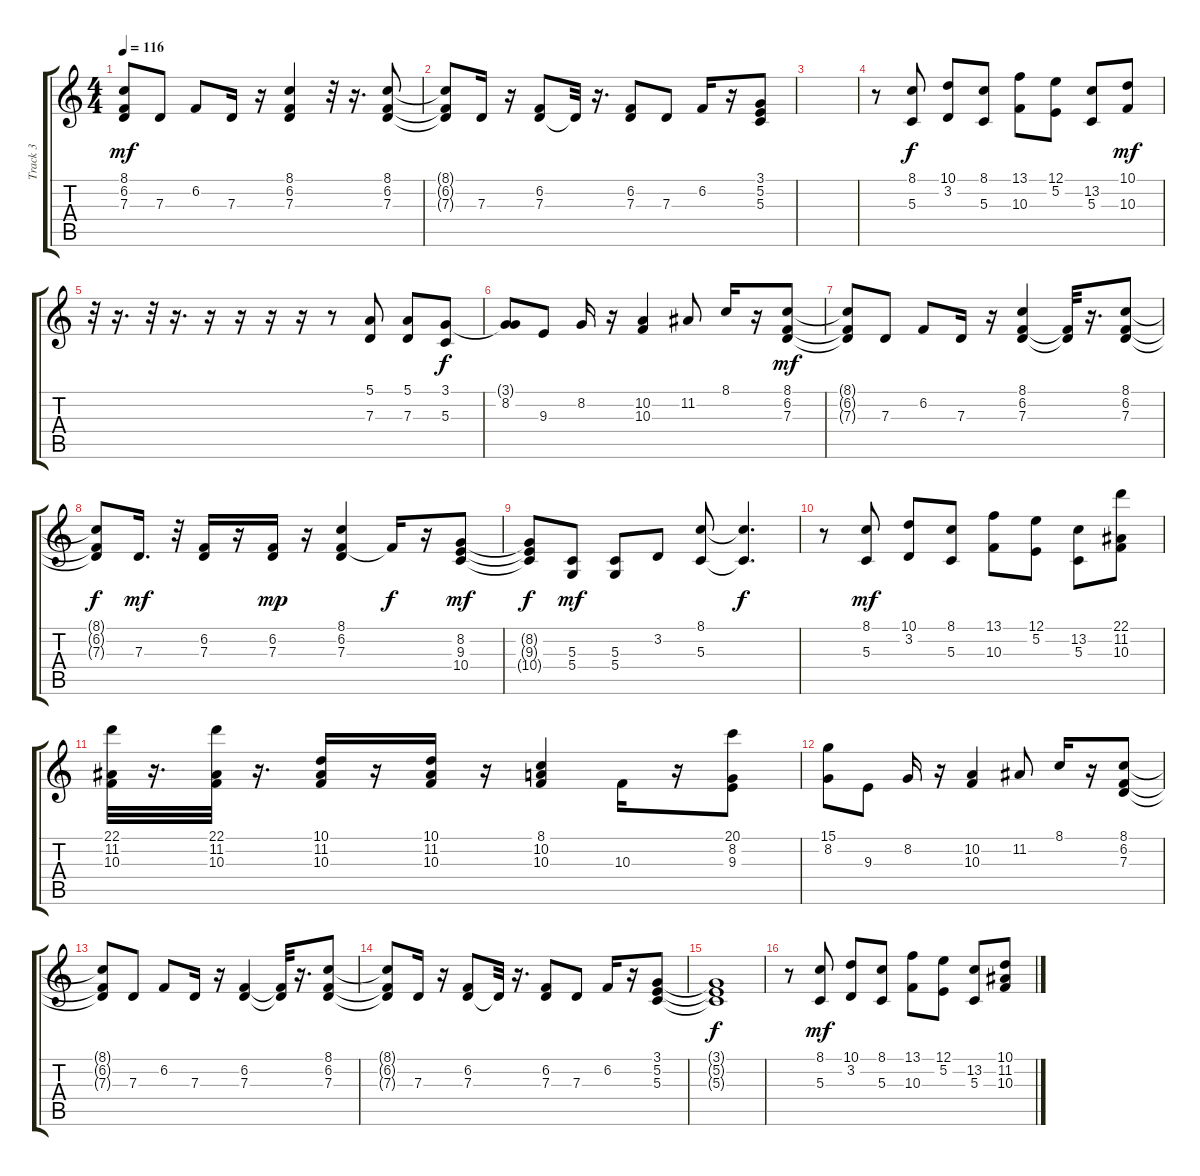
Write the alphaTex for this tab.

\track ("Track 3" "Track 3") {instrument fx1rain}
\staff {score tabs}
\tuning (E4 B3 G3 D3 A2 E2) {hide}
\ts (4 4)
\tempo 116
\clef g2
\ks c
(8.1{t} 6.2{t} 7.3{t}).8{dy mf} 7.3.8 6.2.8 7.3.16 r.16 (8.1 6.2 7.3).4 r.32 r.16{d} (8.1 6.2 7.3).8 |
(8.1{t} 6.2{t} 7.3{t}).8 7.3.16 r.16 (6.2 7.3).8 7.3{t}.32 r.16{d} (6.2 7.3).8 7.3.8 6.2.16 r.16 (3.1 5.2 5.3).8 |
|
r.8 (8.1 5.3).8{dy f} (10.1 3.2).8 (8.1 5.3).8 (13.1 10.3).8 (12.1 5.2).8 (13.2 5.3).8 (10.1 10.3).8{dy mf} |
r.32 r.16{d} r.32 r.16{d} r.16 r.16 r.16 r.16 r.8 (5.1 7.3).8 (5.1 7.3).8 (3.1 5.3).8{dy f} |
(3.1{t} 8.2).8 9.3.8 8.2.16 r.16 (10.2 10.3).4 11.2.8 8.1.16 r.16 (8.1 6.2 7.3).8{dy mf} |
(8.1{t} 6.2{t} 7.3{t}).8 7.3.8 6.2.8 7.3.16 r.16 (8.1 6.2 7.3).4 (6.2{t} 7.3{t}).32 r.16{d} (8.1 6.2 7.3).8 |
(8.1{t} 6.2{t} 7.3{t}).8{dy f} 7.3.16{d dy mf} r.32 (6.2 7.3).16 r.16 (6.2 7.3).16{dy mp} r.16 (8.1 6.2 7.3).4 6.2{t}.16{dy f} r.16 (8.2 9.3 10.4).8{dy mf} |
(8.2{t} 9.3{t} 10.4{t}).8{dy f} (5.3 5.4).8{dy mf} (5.3 5.4).8 3.2.8 (8.1 5.3).8 (8.1{t} 5.3{t}).4{d dy f} |
r.8 (8.1 5.3).8{dy mf} (10.1 3.2).8 (8.1 5.3).8 (13.1 10.3).8 (12.1 5.2).8 (13.2 5.3).8 (22.1 11.2 10.3).8 |
(22.1 11.2 10.3).32 r.16{d} (22.1 11.2 10.3).32 r.16{d} (10.1 11.2 10.3).16 r.16 (10.1 11.2 10.3).16 r.16 (8.1 10.2 10.3).4 10.3.16 r.16 (20.1 8.2 9.3).8 |
(15.1 8.2).8 9.3.8 8.2.16 r.16 (10.2 10.3).4 11.2.8 8.1.16 r.16 (8.1 6.2 7.3).8 |
(8.1{t} 6.2{t} 7.3{t}).8 7.3.8 6.2.8 7.3.16 r.16 (6.2 7.3).4 (6.2{t} 7.3{t}).32 r.16{d} (8.1 6.2 7.3).8 |
(8.1{t} 6.2{t} 7.3{t}).8 7.3.16 r.16 (6.2 7.3).8 7.3{t}.32 r.16{d} (6.2 7.3).8 7.3.8 6.2.16 r.16 (3.1 5.2 5.3).8 |
(3.1{t} 5.2{t} 5.3{t}).1{dy f} |
r.8 (8.1 5.3).8{dy mf} (10.1 3.2).8 (8.1 5.3).8 (13.1 10.3).8 (12.1 5.2).8 (13.2 5.3).8 (10.1 11.2 10.3).8
